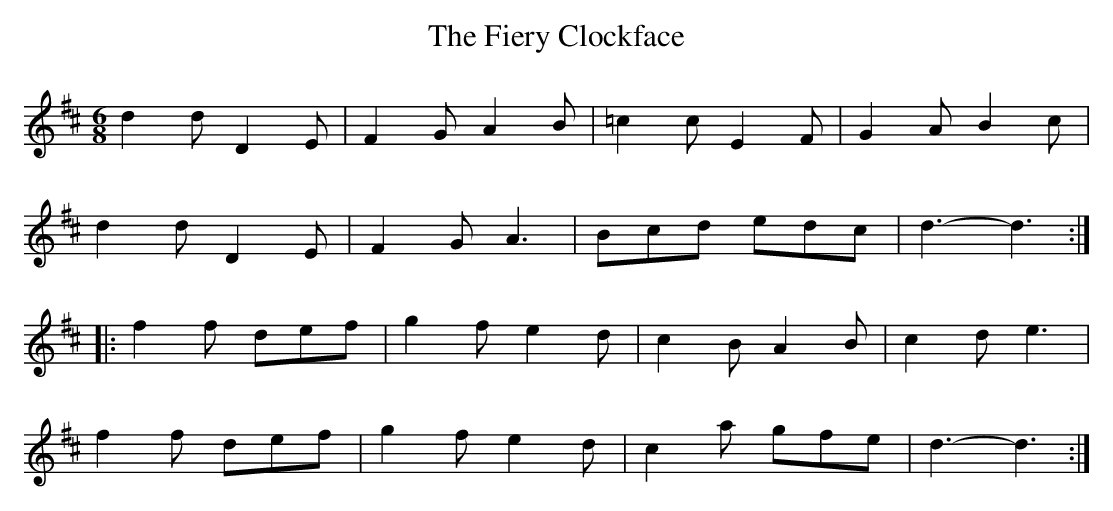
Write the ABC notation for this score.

X:1
T:The Fiery Clockface
M:6/8
L:1/8
K:D
d2d D2E|F2G A2B|=c2c E2F|G2A B2c|
d2d D2E|F2G A3|Bcd edc|d3-d3:|
|:f2f def|g2f e2d|c2B A2B|c2d e3|
f2f def|g2f e2d|c2a gfe|d3-d3:|
